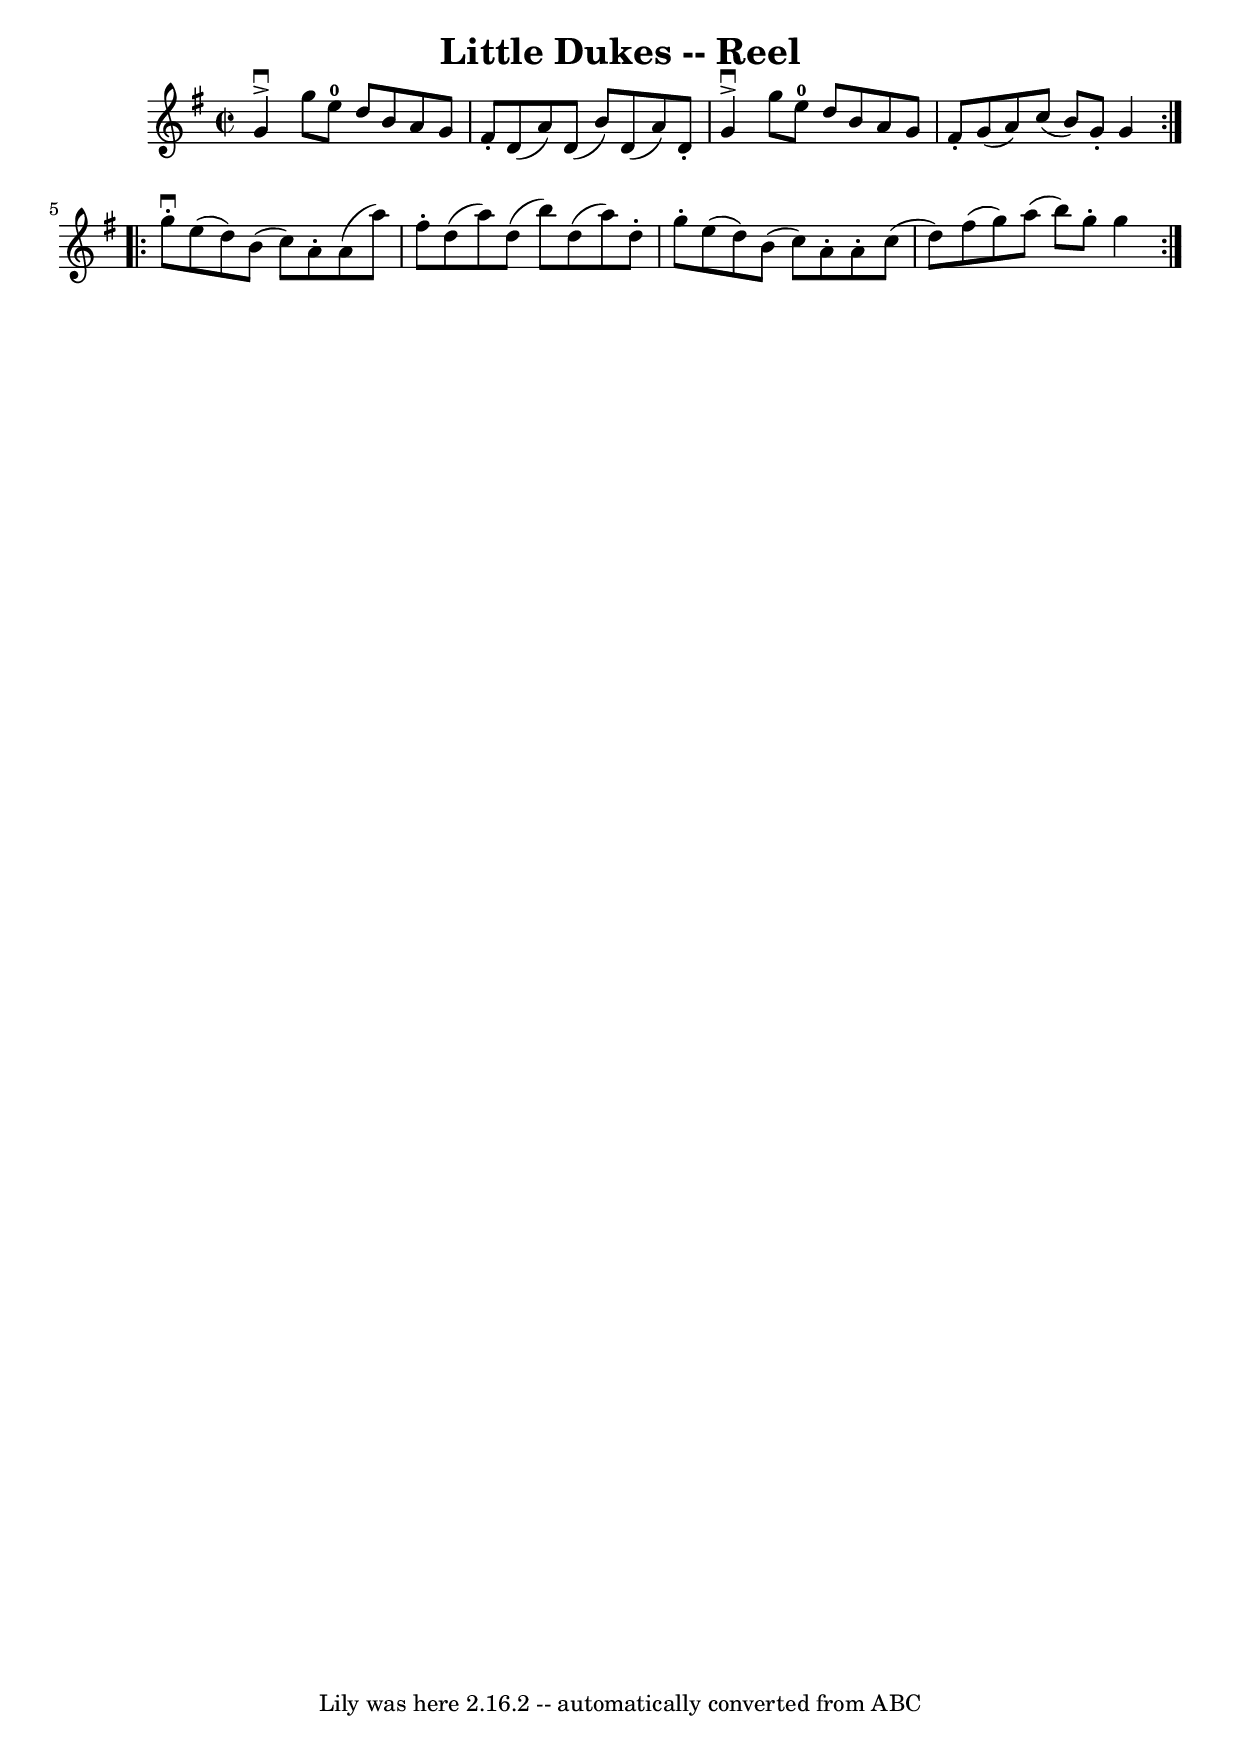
\version "2.16.2"
\include "Mammoth.ily"
\header {
  %% book = "Ryan's Mammoth Collection"
  crossRefNumber = "1"
  footnotes = "\\\\305"
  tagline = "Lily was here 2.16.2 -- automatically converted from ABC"
  title = "Little Dukes -- Reel"

}
voicedefault =  {



  \repeat volta 2 {

    \override Staff.TimeSignature #'style = #'C
    \time 2/2 
    \key g \major
    g'4^\downbow^\accent g''8 e''8-0 d''8    
    b'8 a'8 g'8    |
    fis'8-. d'8 (a'8) d'8 (b'8)   
    d'8 (a'8) d'8-.   |
    g'4^\downbow^\accent g''8 e''8-0 
    d''8 b'8 a'8 g'8    |
    fis'8-. g'8 (a'8) c''8 (
    b'8) g'8-. g'4  
  }     
  \repeat volta 2 {
    g''8^\downbow-. e''8 (
    d''8) b'8 (c''8) a'8-. a'8 (a''8)   |
    fis''8-.  
    d''8 (a''8) d''8 (b''8) d''8 (a''8) d''8-.   |
    
    g''8-. e''8 (d''8) b'8 (c''8) a'8-. a'8-. c''8 ( |
    d''8) fis''8 (g''8) a''8 (b''8) g''8-. g''4  

  }   

}

\score{
  <<

    \context Staff="default"
    {
      \voicedefault 
      
    }

  >>
  \layout {
    
  }
  \midi {
  }

}
